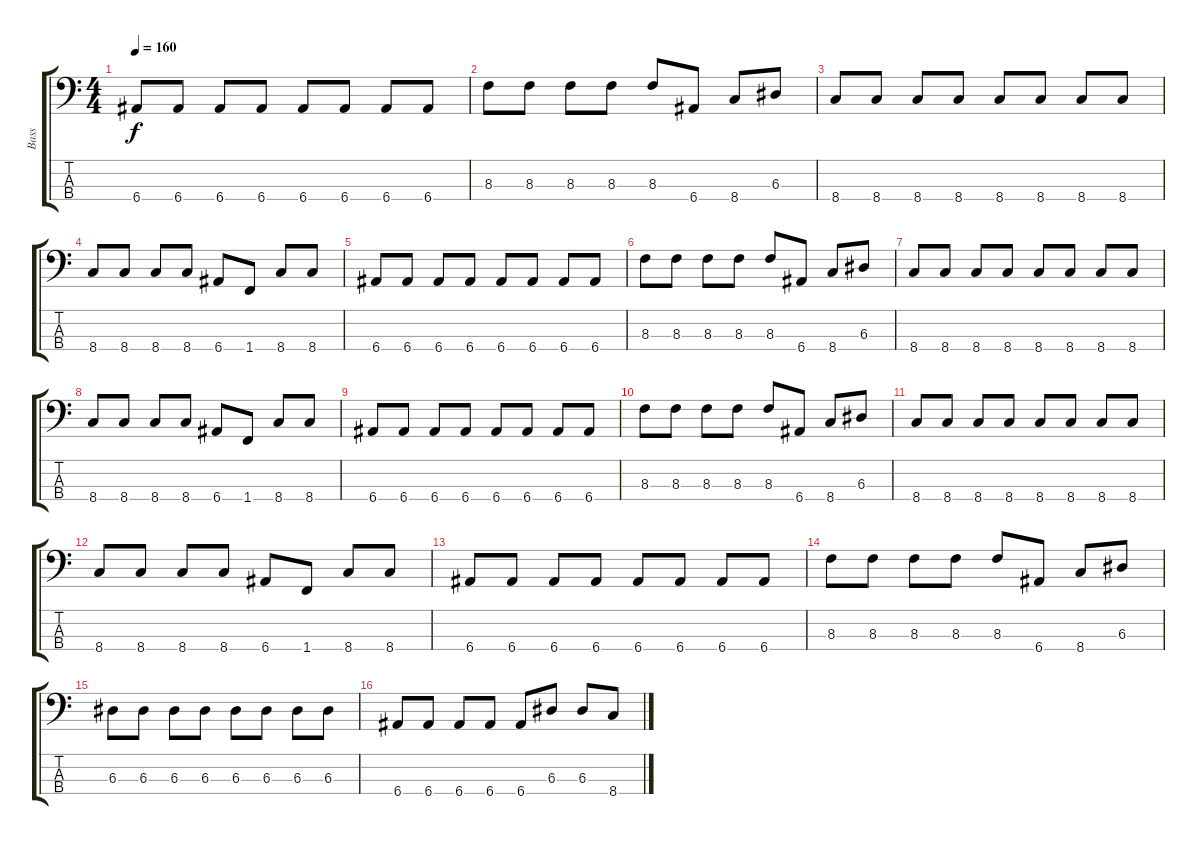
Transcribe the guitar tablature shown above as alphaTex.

\track ("Bass" "Bass") {instrument electricbassfinger}
\staff {score tabs}
\tuning (G2 D2 A1 E1) {hide}
\ts (4 4)
\tempo 160
\clef f4
\ks c
6.4.8{dy f} 6.4.8 6.4.8 6.4.8 6.4.8 6.4.8 6.4.8 6.4.8 |
8.3.8 8.3.8 8.3.8 8.3.8 8.3.8 6.4.8 8.4.8 6.3.8 |
8.4.8 8.4.8 8.4.8 8.4.8 8.4.8 8.4.8 8.4.8 8.4.8 |
8.4.8 8.4.8 8.4.8 8.4.8 6.4.8 1.4.8 8.4.8 8.4.8 |
6.4.8 6.4.8 6.4.8 6.4.8 6.4.8 6.4.8 6.4.8 6.4.8 |
8.3.8 8.3.8 8.3.8 8.3.8 8.3.8 6.4.8 8.4.8 6.3.8 |
8.4.8 8.4.8 8.4.8 8.4.8 8.4.8 8.4.8 8.4.8 8.4.8 |
8.4.8 8.4.8 8.4.8 8.4.8 6.4.8 1.4.8 8.4.8 8.4.8 |
6.4.8 6.4.8 6.4.8 6.4.8 6.4.8 6.4.8 6.4.8 6.4.8 |
8.3.8 8.3.8 8.3.8 8.3.8 8.3.8 6.4.8 8.4.8 6.3.8 |
8.4.8 8.4.8 8.4.8 8.4.8 8.4.8 8.4.8 8.4.8 8.4.8 |
8.4.8 8.4.8 8.4.8 8.4.8 6.4.8 1.4.8 8.4.8 8.4.8 |
6.4.8 6.4.8 6.4.8 6.4.8 6.4.8 6.4.8 6.4.8 6.4.8 |
8.3.8 8.3.8 8.3.8 8.3.8 8.3.8 6.4.8 8.4.8 6.3.8 |
6.3.8 6.3.8 6.3.8 6.3.8 6.3.8 6.3.8 6.3.8 6.3.8 |
6.4.8 6.4.8 6.4.8 6.4.8 6.4.8 6.3.8 6.3.8 8.4.8
